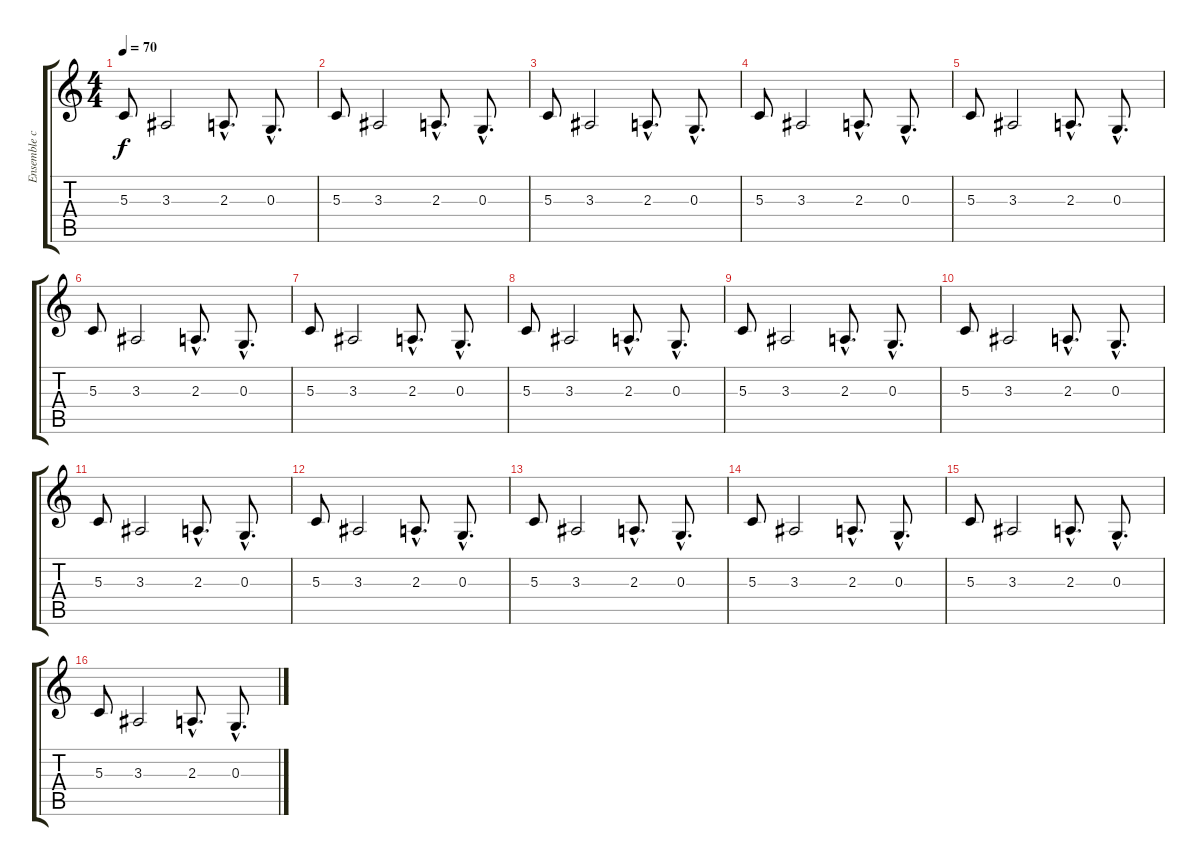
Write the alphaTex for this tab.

\track ("Ensemble cordes" "Ensemble c") {instrument stringensemble2}
\staff {score tabs}
\tuning (E4 B3 G3 D3 A2 E2) {hide}
\ts (4 4)
\tempo 70
\clef g2
\ks c
5.3.8{dy f volume 10} 3.3.2 2.3{hac}.8{d} 0.3{hac}.8{d} |
5.3.8 3.3.2 2.3{hac}.8{d} 0.3{hac}.8{d} |
5.3.8 3.3.2 2.3{hac}.8{d} 0.3{hac}.8{d} |
5.3.8 3.3.2 2.3{hac}.8{d} 0.3{hac}.8{d} |
5.3.8 3.3.2 2.3{hac}.8{d} 0.3{hac}.8{d} |
5.3.8{volume 13} 3.3.2 2.3{hac}.8{d} 0.3{hac}.8{d} |
5.3.8 3.3.2 2.3{hac}.8{d} 0.3{hac}.8{d} |
5.3.8 3.3.2 2.3{hac}.8{d} 0.3{hac}.8{d} |
5.3.8 3.3.2 2.3{hac}.8{d} 0.3{hac}.8{d} |
5.3.8 3.3.2 2.3{hac}.8{d} 0.3{hac}.8{d} |
5.3.8 3.3.2 2.3{hac}.8{d} 0.3{hac}.8{d} |
5.3.8 3.3.2 2.3{hac}.8{d} 0.3{hac}.8{d} |
5.3.8 3.3.2 2.3{hac}.8{d} 0.3{hac}.8{d} |
5.3.8 3.3.2 2.3{hac}.8{d} 0.3{hac}.8{d} |
5.3.8 3.3.2 2.3{hac}.8{d} 0.3{hac}.8{d} |
5.3.8 3.3.2 2.3{hac}.8{d} 0.3{hac}.8{d}
